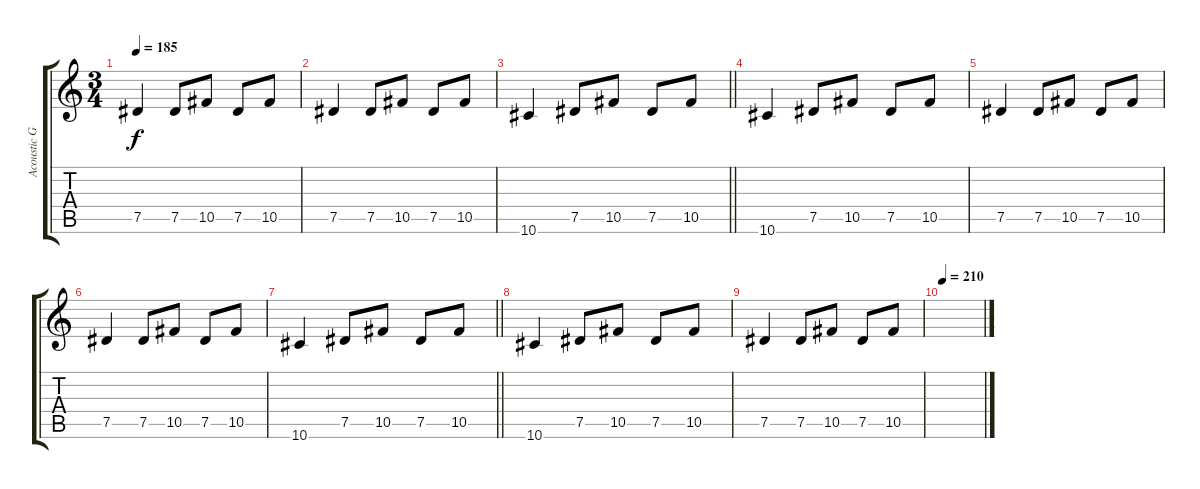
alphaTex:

\track ("Acoustic Guitar" "Acoustic G") {instrument electricguitarclean}
\staff {score tabs}
\tuning (Eb4 Bb3 Gb3 Db3 Ab2 Eb2) {hide}
\ts (3 4)
\tempo 185
\clef g2
\ks c
7.5.4{dy f} 7.5.8 10.5.8 7.5.8 10.5.8 |
7.5.4 7.5.8 10.5.8 7.5.8 10.5.8 |
\barLineRight lightlight
10.6.4 7.5.8 10.5.8 7.5.8 10.5.8 |
10.6.4 7.5.8 10.5.8 7.5.8 10.5.8 |
7.5.4 7.5.8 10.5.8 7.5.8 10.5.8 |
7.5.4 7.5.8 10.5.8 7.5.8 10.5.8 |
\barLineRight lightlight
10.6.4 7.5.8 10.5.8 7.5.8 10.5.8 |
10.6.4 7.5.8 10.5.8 7.5.8 10.5.8 |
7.5.4 7.5.8 10.5.8 7.5.8 10.5.8 |
\tempo 210
